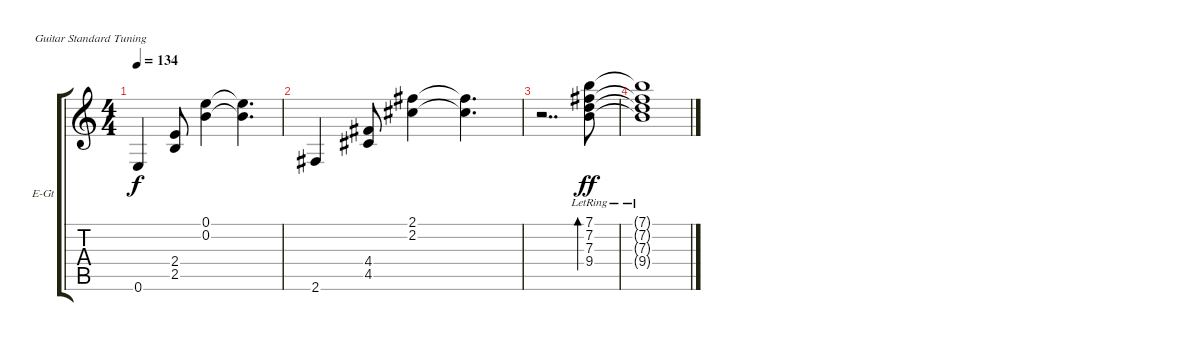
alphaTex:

\defaultSystemsLayout 4
\bracketExtendMode groupsimilarinstruments
\firstSystemTrackNameOrientation horizontal
\otherSystemsTrackNameOrientation horizontal
\track ("Ак 2" "E-Gt") {instrument electricguitarclean}
\staff {score tabs}
\tuning (E4 B3 G3 D3 A2 E2)
\ts (4 4)
\tempo 134
\clef g2
\scale
0.333333
\ks c
0.6.4{dy f} (2.5 2.4).8 (0.2 0.1).4 (0.1{t} 0.2{t}).4{d} |
\scale
0.333333 2.6.4 (4.5 4.4).8 (2.2 2.1).4 (2.1{t} 2.2{t}).4{d} |
\scale
0.333333 r.2{dd} (9.4{lr} 7.3{lr} 7.2{lr} 7.1{lr}).8{bd 240 dy ff} |
\scale
0.333333 (9.4{lr t} 7.3{lr t} 7.2{lr t} 7.1{lr t}).1 |
\scale
0.333333 |
\scale
0.333333 |
\scale
0.333333 |
\scale
0.333333 |
\scale
0.333333 |
\scale
0.333333 |
\scale
0.333333 |
\scale
0.333333 |
\scale
0.333333 |
\scale
0.333333 |
\scale
0.333333 |
\scale
0.333333
